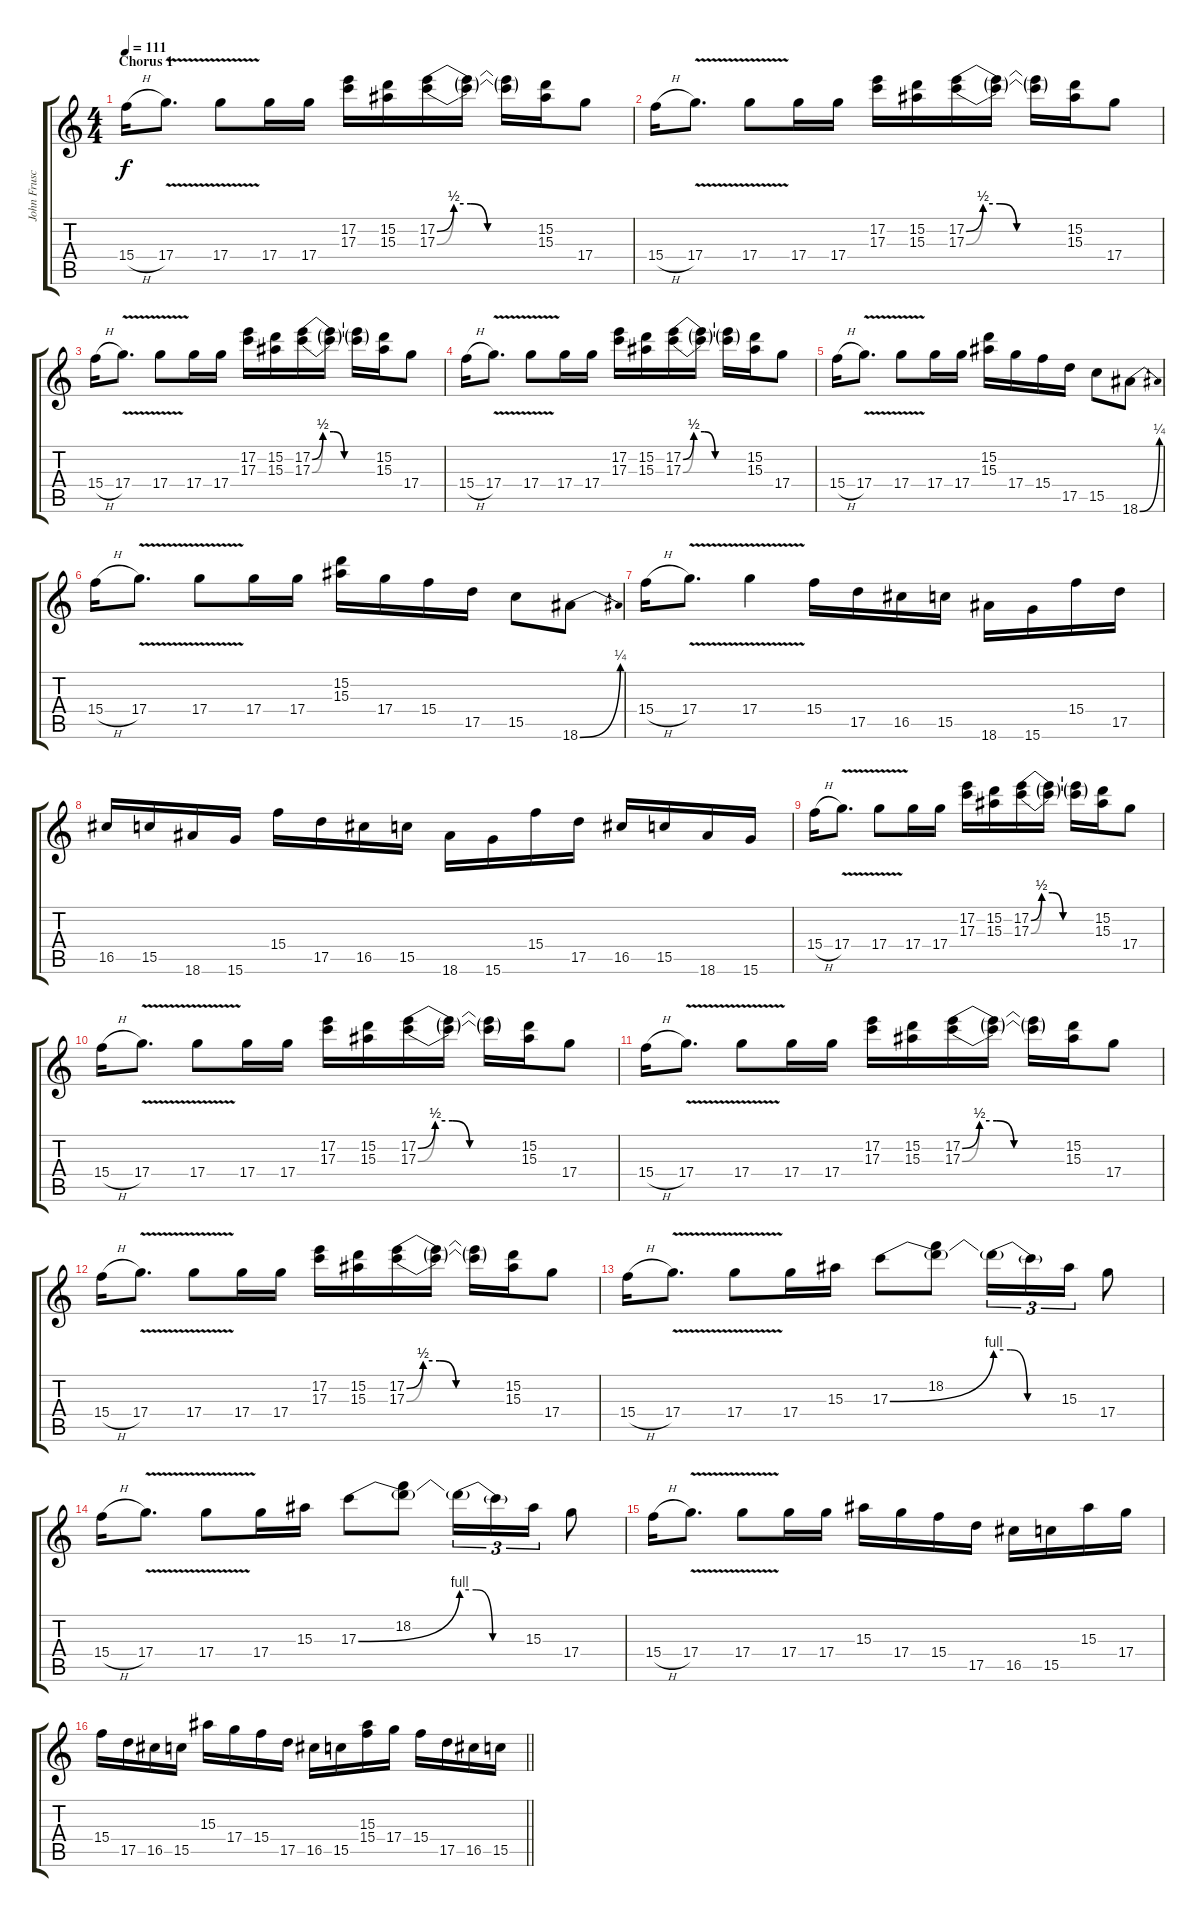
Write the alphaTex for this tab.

\track ("John Frusciante | Gtr. 1" "John Frusc") {instrument electricguitarclean}
\staff {score tabs}
\tuning (E4 B3 G3 D3 A2 E2) {hide}
\ts (4 4)
\section ("" "Chorus 1")
\tempo 111
\clef g2
\ks c
15.4{h}.16{dy f volume 10 instrument overdrivenguitar} 17.4{v}.8{d} 17.4{v}.8 17.4.16 17.4.16 (17.2 17.3).16 (15.2 15.3).16 (17.2{be (custom 0 0 10 2 20 2 30 0 60 0)} 17.3{be (custom 0 0 10 2 20 2 30 0 60 0)}).16 (17.2{t} 17.3{t}).16 (17.2{t} 17.3{t}).16 (15.2 15.3).16 17.4.8 |
15.4{h}.16 17.4{v}.8{d} 17.4{v}.8 17.4.16 17.4.16 (17.2 17.3).16 (15.2 15.3).16 (17.2{be (custom 0 0 10 2 20 2 30 0 60 0)} 17.3{be (custom 0 0 10 2 20 2 30 0 60 0)}).16 (17.2{t} 17.3{t}).16 (17.2{t} 17.3{t}).16 (15.2 15.3).16 17.4.8 |
15.4{h}.16 17.4{v}.8{d} 17.4{v}.8 17.4.16 17.4.16 (17.2 17.3).16 (15.2 15.3).16 (17.2{be (custom 0 0 10 2 20 2 30 0 60 0)} 17.3{be (custom 0 0 10 2 20 2 30 0 60 0)}).16 (17.2{t} 17.3{t}).16 (17.2{t} 17.3{t}).16 (15.2 15.3).16 17.4.8 |
15.4{h}.16 17.4{v}.8{d} 17.4{v}.8 17.4.16 17.4.16 (17.2 17.3).16 (15.2 15.3).16 (17.2{be (custom 0 0 10 2 20 2 30 0 60 0)} 17.3{be (custom 0 0 10 2 20 2 30 0 60 0)}).16 (17.2{t} 17.3{t}).16 (17.2{t} 17.3{t}).16 (15.2 15.3).16 17.4.8 |
15.4{h}.16 17.4{v}.8{d} 17.4{v}.8 17.4.16 17.4.16 (15.2 15.3).16 17.4.16 15.4.16 17.5.16 15.5.8 18.6{be (bend 0 0 60 1)}.8 |
15.4{h}.16 17.4{v}.8{d} 17.4{v}.8 17.4.16 17.4.16 (15.2 15.3).16 17.4.16 15.4.16 17.5.16 15.5.8 18.6{be (bend 0 0 60 1)}.8 |
15.4{h}.16 17.4{v}.8{d} 17.4{v}.4 15.4.16 17.5.16 16.5.16 15.5.16 18.6.16 15.6.16 15.4.16 17.5.16 |
16.5.16 15.5.16 18.6.16 15.6.16 15.4.16 17.5.16 16.5.16 15.5.16 18.6.16 15.6.16 15.4.16 17.5.16 16.5.16 15.5.16 18.6.16 15.6.16 |
15.4{h}.16 17.4{v}.8{d} 17.4{v}.8 17.4.16 17.4.16 (17.2 17.3).16 (15.2 15.3).16 (17.2{be (custom 0 0 10 2 20 2 30 0 60 0)} 17.3{be (custom 0 0 10 2 20 2 30 0 60 0)}).16 (17.2{t} 17.3{t}).16 (17.2{t} 17.3{t}).16 (15.2 15.3).16 17.4.8 |
15.4{h}.16 17.4{v}.8{d} 17.4{v}.8 17.4.16 17.4.16 (17.2 17.3).16 (15.2 15.3).16 (17.2{be (custom 0 0 10 2 20 2 30 0 60 0)} 17.3{be (custom 0 0 10 2 20 2 30 0 60 0)}).16 (17.2{t} 17.3{t}).16 (17.2{t} 17.3{t}).16 (15.2 15.3).16 17.4.8 |
15.4{h}.16 17.4{v}.8{d} 17.4{v}.8 17.4.16 17.4.16 (17.2 17.3).16 (15.2 15.3).16 (17.2{be (custom 0 0 10 2 20 2 30 0 60 0)} 17.3{be (custom 0 0 10 2 20 2 30 0 60 0)}).16 (17.2{t} 17.3{t}).16 (17.2{t} 17.3{t}).16 (15.2 15.3).16 17.4.8 |
15.4{h}.16 17.4{v}.8{d} 17.4{v}.8 17.4.16 17.4.16 (17.2 17.3).16 (15.2 15.3).16 (17.2{be (custom 0 0 10 2 20 2 30 0 60 0)} 17.3{be (custom 0 0 10 2 20 2 30 0 60 0)}).16 (17.2{t} 17.3{t}).16 (17.2{t} 17.3{t}).16 (15.2 15.3).16 17.4.8 |
15.4{h}.16 17.4{v}.8{d} 17.4{v}.8 17.4.16 15.3.16 17.3{be (bend 0 0 60 4)}.8 (18.2 17.3{t}).8 17.3{be (custom 0 4 15 4 30 0 60 0) t}.16{tu (3 2)} 17.3{t}.16{tu (3 2)} 15.3.16{tu (3 2)} 17.4.8 |
15.4{h}.16 17.4{v}.8{d} 17.4{v}.8 17.4.16 15.3.16 17.3{be (bend 0 0 60 4)}.8 (18.2 17.3{t}).8 17.3{be (custom 0 4 15 4 30 0 60 0) t}.16{tu (3 2)} 17.3{t}.16{tu (3 2)} 15.3.16{tu (3 2)} 17.4.8 |
15.4{h}.16 17.4{v}.8{d} 17.4{v}.8 17.4.16 17.4.16 15.3.16 17.4.16 15.4.16 17.5.16 16.5.16 15.5.16 15.3.16 17.4.16 |
\barLineRight lightlight
15.4.16 17.5.16 16.5.16 15.5.16 15.3.16 17.4.16 15.4.16 17.5.16 16.5.16 15.5.16 (15.3 15.4).16 17.4.16 15.4.16 17.5.16 16.5.16 15.5.16
